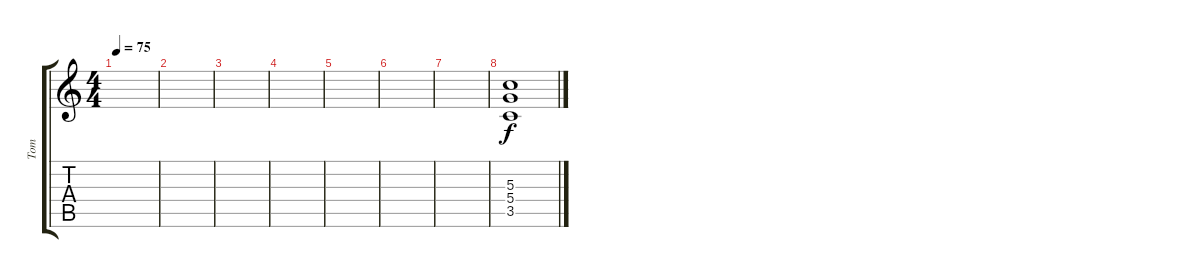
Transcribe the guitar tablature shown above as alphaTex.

\track ("Tom" "Tom") {instrument electricguitarclean}
\staff {score tabs}
\tuning (E4 B3 G3 D3 A2 E2) {hide}
\ts (4 4)
\tempo 75
\clef g2
\ks c
|
|
|
|
|
|
|
(5.3 5.4 3.5).1
